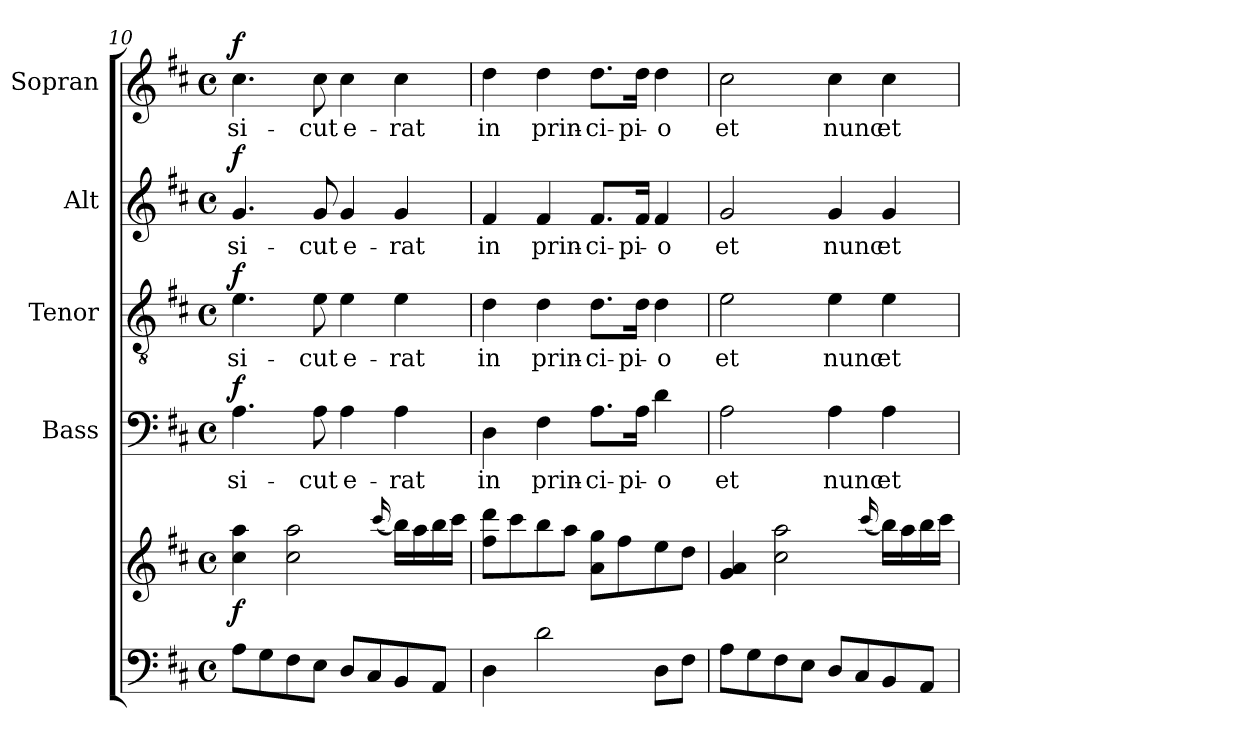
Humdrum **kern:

**kern	**kern	**dynam	**kern	**text	**dynam	**kern	**text	**dynam	**kern	**text	**dynam	**kern	**text	**dynam
*part5	*part5	*part5	*part4	*part4	*part4	*part3	*part3	*part3	*part2	*part2	*part2	*part1	*part1	*part1
*staff6	*staff5	*staff5/6	*staff4	*staff4	*staff4	*staff3	*staff3	*staff3	*staff2	*staff2	*staff2	*staff1	*staff1	*staff1
*	*	*	*I"Bass	*	*	*I"Tenor	*	*	*I"Alt	*	*	*I"Sopran	*	*
*	*	*	*I'B.	*	*	*I'T.	*	*	*I'A.	*	*	*I'S.	*	*
*clefF4	*clefG2	*	*clefF4	*	*	*clefGv2	*	*	*clefG2	*	*	*clefG2	*	*
*k[f#c#]	*k[f#c#]	*	*k[f#c#]	*	*	*k[f#c#]	*	*	*k[f#c#]	*	*	*k[f#c#]	*	*
*D:	*D:	*	*D:	*	*	*D:	*	*	*D:	*	*	*D:	*	*
*M4/4	*M4/4	*	*M4/4	*	*	*M4/4	*	*	*M4/4	*	*	*M4/4	*	*
*met(c)	*met(c)	*	*met(c)	*	*	*met(c)	*	*	*met(c)	*	*	*met(c)	*	*
=10	=10	=10	=10	=10	=10	=10	=10	=10	=10	=10	=10	=10	=10	=10
!	!	!LO:DY:b	!	!LO:LY:b	!LO:DY:a	!	!LO:LY:b	!LO:DY:a	!	!LO:LY:b	!LO:DY:a	!	!LO:LY:b	!LO:DY:a
8A\L	4cc#\ 4aa\	f	4.A\	si-	f	4.e\	si-	f	4.g/	si-	f	4.cc#\	si-	f
8G\	.	.	.	.	.	.	.	.	.	.	.	.	.	.
8F#\	2cc#\ 2aa\	.	.	.	.	.	.	.	.	.	.	.	.	.
!	!	!	!	!LO:LY:b	!	!	!LO:LY:b	!	!	!LO:LY:b	!	!	!LO:LY:b	!
8E\J	.	.	8A\	-cut	.	8e\	-cut	.	8g/	-cut	.	8cc#\	-cut	.
!	!	!	!	!LO:LY:b	!	!	!LO:LY:b	!	!	!LO:LY:b	!	!	!LO:LY:b	!
8D/L	.	.	4A\	e-	.	4e\	e-	.	4g/	e-	.	4cc#\	e-	.
8C#/	.	.	.	.	.	.	.	.	.	.	.	.	.	.
.	(<16qqccc#/	.	.	.	.	.	.	.	.	.	.	.	.	.
!	!	!	!	!LO:LY:b	!	!	!LO:LY:b	!	!	!LO:LY:b	!	!	!LO:LY:b	!
8BB/	16bb\LL)	.	4A\	-rat	.	4e\	-rat	.	4g/	-rat	.	4cc#\	-rat	.
.	16aa\	.	.	.	.	.	.	.	.	.	.	.	.	.
8AA/J	16bb\	.	.	.	.	.	.	.	.	.	.	.	.	.
.	16ccc#\JJ	.	.	.	.	.	.	.	.	.	.	.	.	.
!!LO:PB:g=z
=11	=11	=11	=11	=11	=11	=11	=11	=11	=11	=11	=11	=11	=11	=11
!	!	!	!	!LO:LY:b	!	!	!LO:LY:b	!	!	!LO:LY:b	!	!	!LO:LY:b	!
4D\	8ff#\ 8ddd\L	.	4D\	in	.	4d\	in	.	4f#/	in	.	4dd\	in	.
.	8ccc#\	.	.	.	.	.	.	.	.	.	.	.	.	.
!	!	!	!	!LO:LY:b	!	!	!LO:LY:b	!	!	!LO:LY:b	!	!	!LO:LY:b	!
2d\	8bb\	.	4F#\	prin-	.	4d\	prin-	.	4f#/	prin-	.	4dd\	prin-	.
.	8aa\J	.	.	.	.	.	.	.	.	.	.	.	.	.
!	!	!	!	!LO:LY:b	!	!	!LO:LY:b	!	!	!LO:LY:b	!	!	!LO:LY:b	!
.	8a\ 8gg\L	.	8.A\L	-ci-	.	8.d\L	-ci-	.	8.f#/L	-ci-	.	8.dd\L	-ci-	.
.	8ff#\	.	.	.	.	.	.	.	.	.	.	.	.	.
!	!	!	!	!LO:LY:b	!	!	!LO:LY:b	!	!	!LO:LY:b	!	!	!LO:LY:b	!
.	.	.	16A\Jk	-pi-	.	16d\Jk	-pi-	.	16f#/Jk	-pi-	.	16dd\Jk	-pi-	.
!	!	!	!	!LO:LY:b	!	!	!LO:LY:b	!	!	!LO:LY:b	!	!	!LO:LY:b	!
8D\L	8ee\	.	4d\	-o	.	4d\	-o	.	4f#/	-o	.	4dd\	-o	.
8F#\J	8dd\J	.	.	.	.	.	.	.	.	.	.	.	.	.
=12	=12	=12	=12	=12	=12	=12	=12	=12	=12	=12	=12	=12	=12	=12
!	!	!	!	!LO:LY:b	!	!	!LO:LY:b	!	!	!LO:LY:b	!	!	!LO:LY:b	!
8A\L	4g/ 4a/	.	2A\	et	.	2e\	et	.	2g/	et	.	2cc#\	et	.
8G\	.	.	.	.	.	.	.	.	.	.	.	.	.	.
8F#\	2cc#\ 2aa\	.	.	.	.	.	.	.	.	.	.	.	.	.
8E\J	.	.	.	.	.	.	.	.	.	.	.	.	.	.
!	!	!	!	!LO:LY:b	!	!	!LO:LY:b	!	!	!LO:LY:b	!	!	!LO:LY:b	!
8D/L	.	.	4A\	nunc	.	4e\	nunc	.	4g/	nunc	.	4cc#\	nunc	.
8C#/	.	.	.	.	.	.	.	.	.	.	.	.	.	.
.	(<16qqccc#/	.	.	.	.	.	.	.	.	.	.	.	.	.
!	!	!	!	!LO:LY:b	!	!	!LO:LY:b	!	!	!LO:LY:b	!	!	!LO:LY:b	!
8BB/	16bb\LL)	.	4A\	et	.	4e\	et	.	4g/	et	.	4cc#\	et	.
.	16aa\	.	.	.	.	.	.	.	.	.	.	.	.	.
8AA/J	16bb\	.	.	.	.	.	.	.	.	.	.	.	.	.
.	16ccc#\JJ	.	.	.	.	.	.	.	.	.	.	.	.	.
=	=	=	=	=	=	=	=	=	=	=	=	=	=	=
*-	*-	*-	*-	*-	*-	*-	*-	*-	*-	*-	*-	*-	*-	*-
